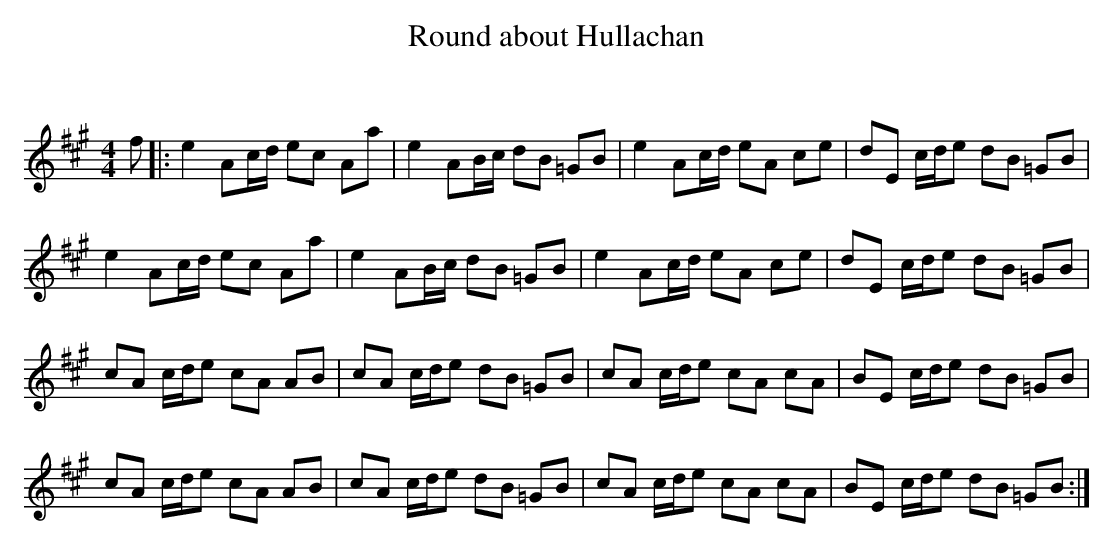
X:1
T: Round about Hullachan
C:
Q: 232
K:A
M:4/4
L:1/8
f|:e2 Ac1/2d1/2 ec Aa|e2 AB1/2c1/2 dB =GB|e2 Ac1/2d1/2 eA ce|dE c1/2d1/2e dB =GB|
e2 Ac1/2d1/2 ec Aa|e2 AB1/2c1/2 dB =GB|e2 Ac1/2d1/2 eA ce|dE c1/2d1/2e dB =GB|
cA c1/2d1/2e cA AB|cA c1/2d1/2e dB =GB|cA c1/2d1/2e cA cA|BE c1/2d1/2e dB =GB|
cA c1/2d1/2e cA AB|cA c1/2d1/2e dB =GB|cA c1/2d1/2e cA cA|BE c1/2d1/2e dB =GB:|
